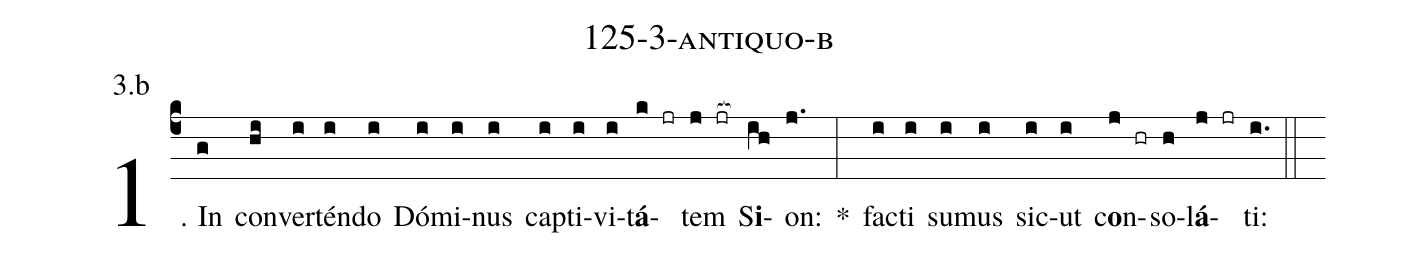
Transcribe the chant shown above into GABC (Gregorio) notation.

name: 125-3-antiquo-b;
annotation: 3.b;
%%
(c4)1. In(g) con(hi)ver(i)tén(i)do(i) Dó(i)mi(i)nus(i) cap(i)ti(i)vi(i)t<b>á</b>(k jr)tem(j jr[ocb:1{]) S<b>i</b>(ih[ocb:0}])on:(j.) *(:) fac(i)ti(i) su(i)mus(i) sic(i)ut(i) c<b>o</b>n(j hr)so(h)l<b>á</b>(j jr)ti:(i.) (::)
